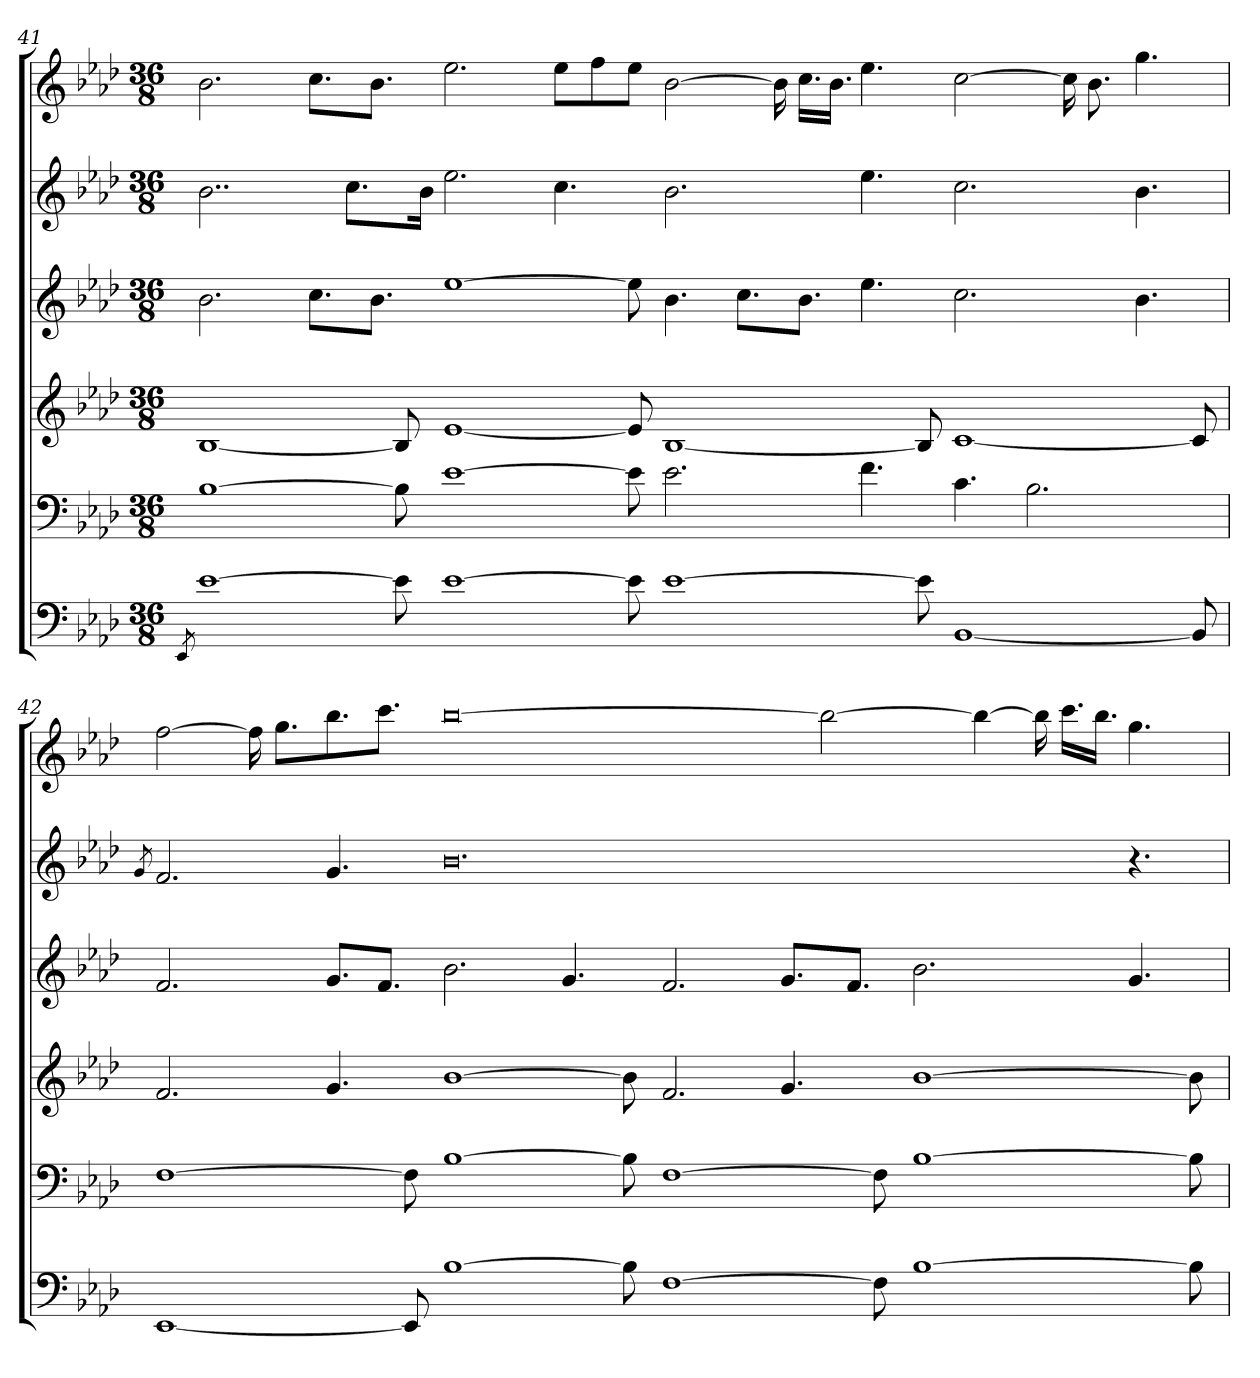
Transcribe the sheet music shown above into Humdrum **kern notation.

**kern	**kern	**kern	**kern	**kern	**kern
*part6	*part5	*part4	*part3	*part2	*part1
*staff6	*staff5	*staff4	*staff3	*staff2	*staff1
*clefF4	*clefF4	*clefG2	*clefG2	*clefG2	*clefG2
*k[b-e-a-d-]	*k[b-e-a-d-]	*k[b-e-a-d-]	*k[b-e-a-d-]	*k[b-e-a-d-]	*k[b-e-a-d-]
*M36/8	*M36/8	*M36/8	*M36/8	*M36/8	*M36/8
=41	=41	=41	=41	=41	=41
8qEE-	.	.	.	.	.
[1e-	[1B-	[1B-	2.b-	2..b-	2.b-
.	.	.	8.cc\L	.	8.cc\L
.	.	.	.	8.cc\L	.
.	.	.	8.b-\J	.	8.b-\J
8e-]	8B-]	8B-]	.	.	.
.	.	.	.	16b-\Jk	.
[1e-	[1e-	[1e-	[1ee-	2.ee-	2.ee-
.	.	.	.	4.cc	8ee-\L
.	.	.	.	.	8ff\
8e-]	8e-]	8e-]	8ee-]	.	8ee-\J
[1e-	2.e-	[1B-	4.b-	2.b-	[2b-
.	.	.	8.cc\L	.	.
.	.	.	.	.	16b-]
.	.	.	8.b-\J	.	16.cc\LL
.	.	.	.	.	16.b-\JJ
.	4.f	.	4.ee-	4.ee-	4.ee-
8e-]	.	8B-]	.	.	.
[1BB-	4.c	[1c	2.cc	2.cc	[2cc
.	2.B-	.	.	.	.
.	.	.	.	.	16cc]
.	.	.	.	.	8.b-
.	.	.	4.b-	4.b-	4.gg
8BB-]	.	8c]	.	.	.
=42	=42	=42	=42	=42	=42
.	.	.	.	8qg	.
[1EE-	[1F	2.f	2.f	2.f	[2ff
.	.	.	.	.	16ff]
.	.	.	.	.	8.gg\L
.	.	4.g	8.g/L	4.g	8.bb-\
.	.	.	8.f/J	.	8.ccc\J
8EE-]	8F]	.	.	.	.
[1B-	[1B-	[1b-	2.b-	0.b-	[0bb-
.	.	.	4.g	.	.
8B-]	8B-]	8b-]	.	.	.
[1F	[1F	2.f	2.f	.	.
.	.	4.g	8.g/L	.	.
.	.	.	.	.	2bb-_
.	.	.	8.f/J	.	.
8F]	8F]	.	.	.	.
[1B-	[1B-	[1b-	2.b-	.	.
.	.	.	.	.	4bb-_
.	.	.	.	.	16bb-]
.	.	.	.	.	16.ccc\LL
.	.	.	.	.	16.bb-\JJ
.	.	.	4.g	4.r	4.gg
8B-]	8B-]	8b-]	.	.	.
=	=	=	=	=	=
*-	*-	*-	*-	*-	*-
